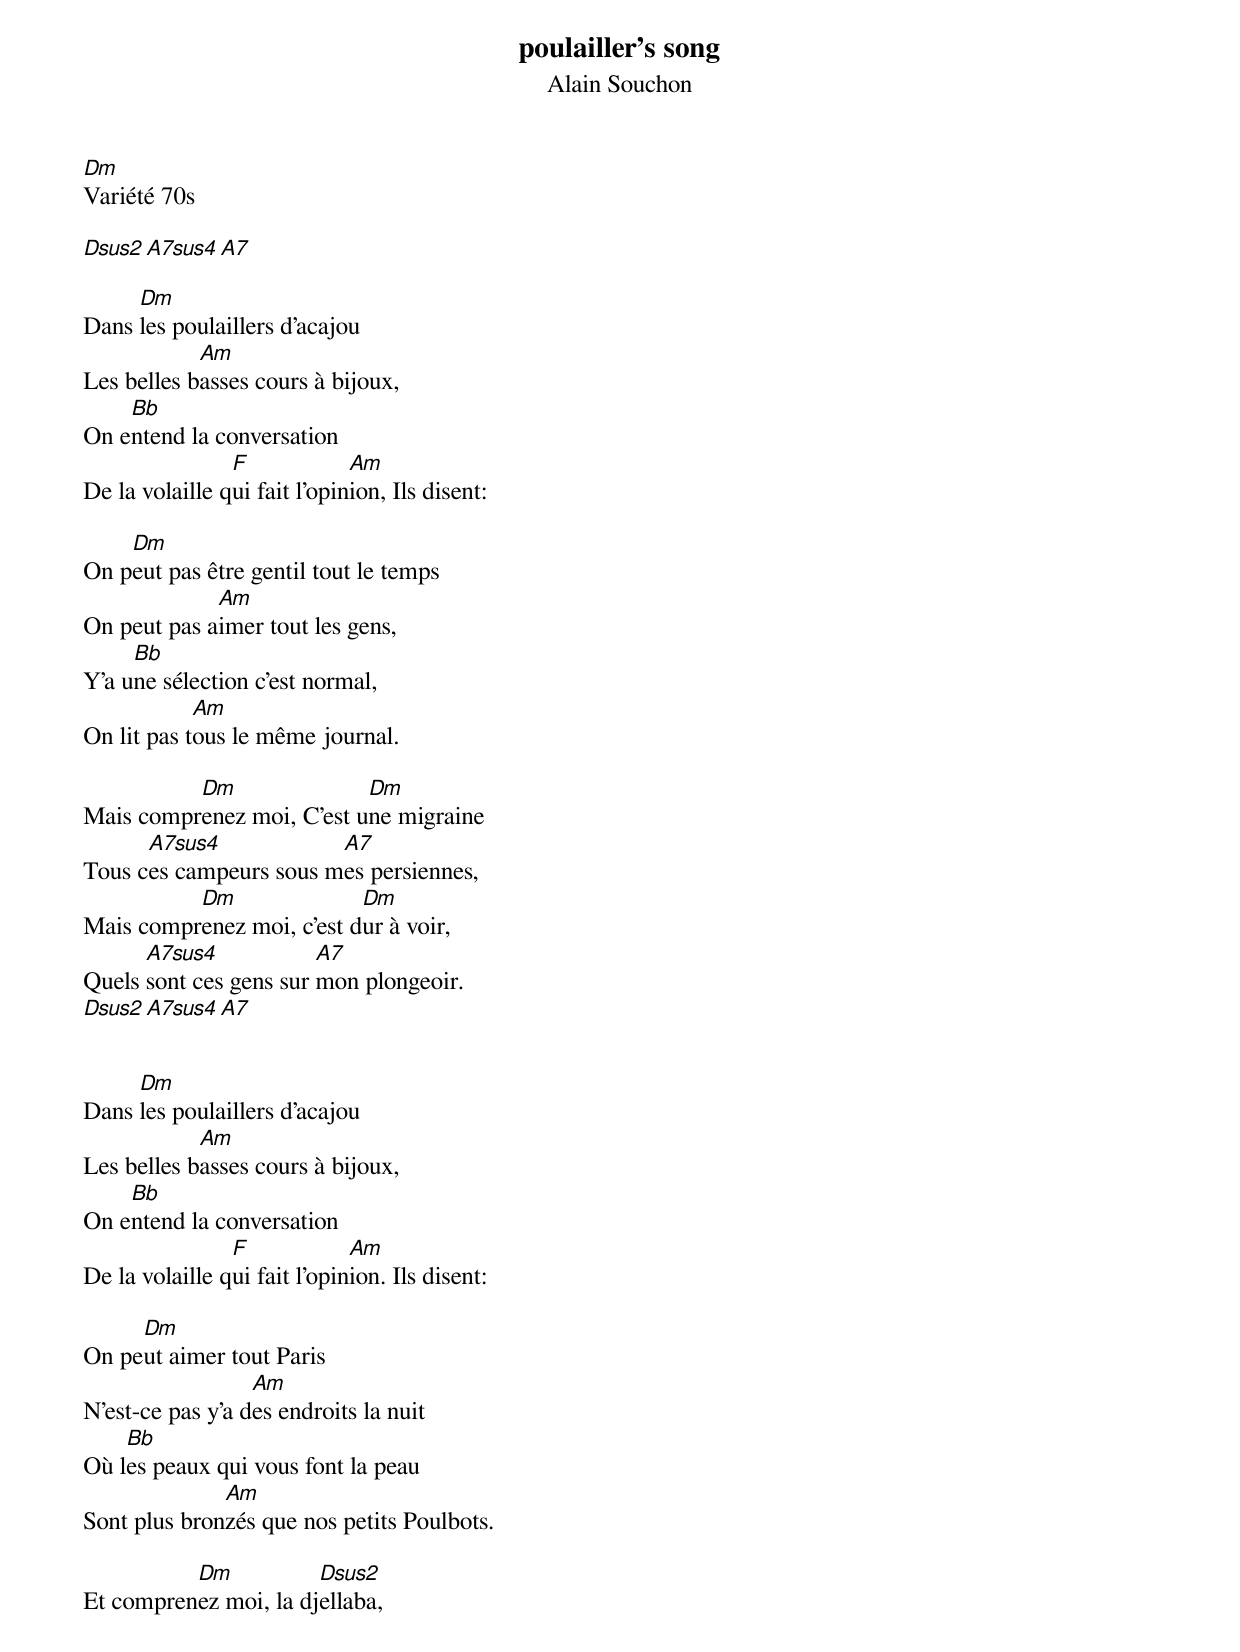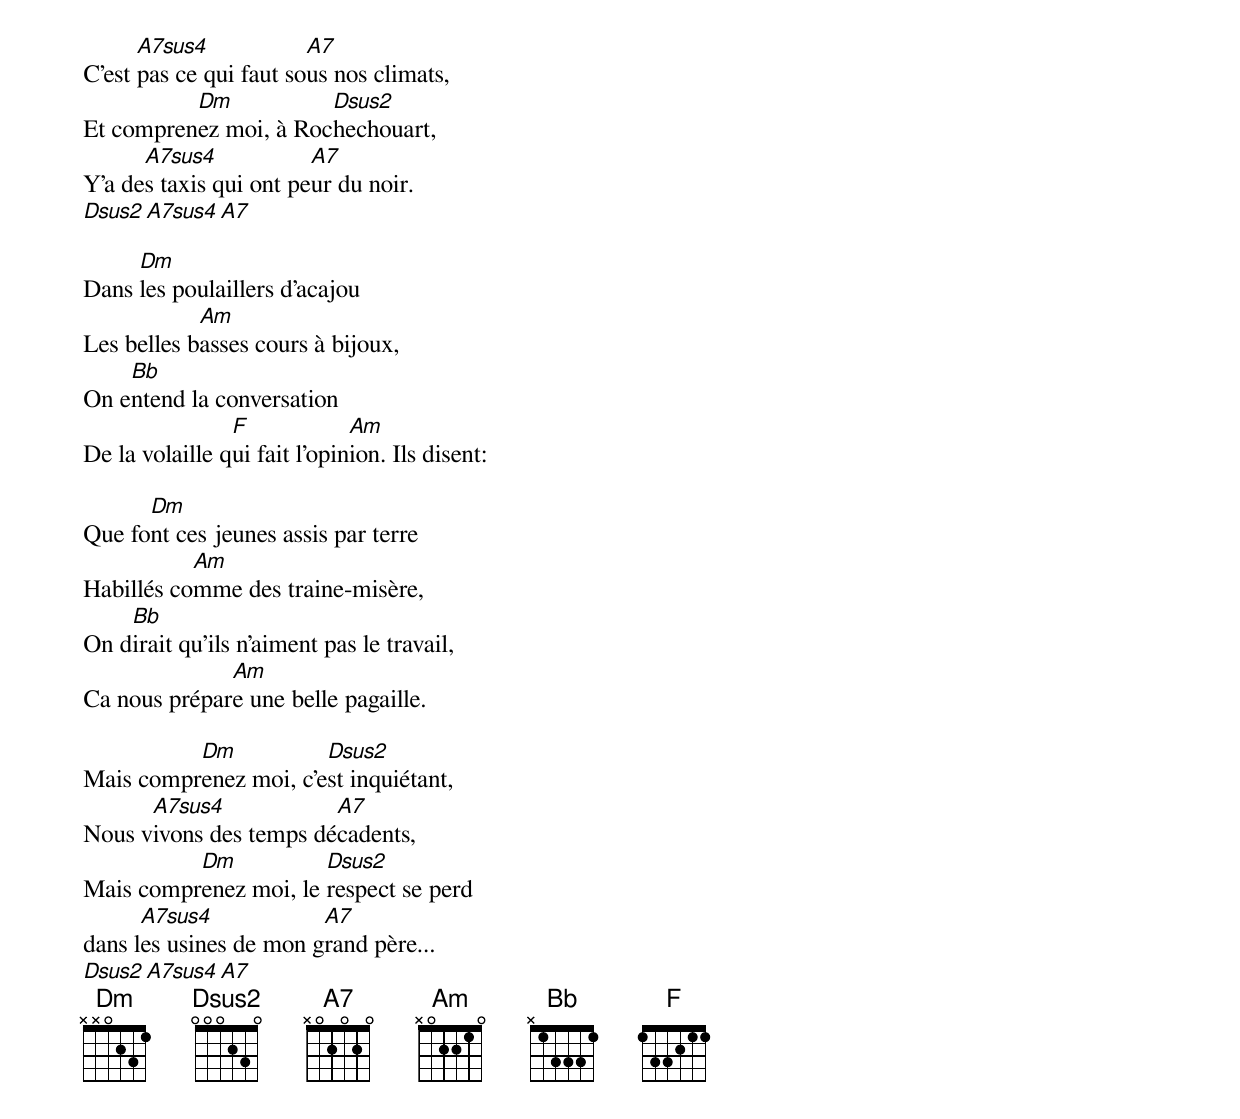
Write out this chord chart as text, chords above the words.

poulailler's song
Alain Souchon
Dm
Variété 70s

Dsus2     A7sus4   A7

     Dm
Dans les poulaillers d'acajou
            Am
Les belles basses cours à bijoux,
    Bb
On entend la conversation
                F             Am
De la volaille qui fait l'opinion, Ils disent:

    Dm
On peut pas être gentil tout le temps
             Am
On peut pas aimer tout les gens,
     Bb
Y'a une sélection c'est normal,
            Am
On lit pas tous le même journal.

          Dm               Dm
Mais comprenez moi, C'est une migraine
      A7sus4            A7
Tous ces campeurs sous mes persiennes,
          Dm               Dm
Mais comprenez moi, c'est dur à voir,
      A7sus4            A7
Quels sont ces gens sur mon plongeoir.
Dsus2     A7sus4   A7


     Dm
Dans les poulaillers d'acajou
            Am
Les belles basses cours à bijoux,
    Bb
On entend la conversation
                F             Am
De la volaille qui fait l'opinion. Ils disent:

     Dm
On peut aimer tout Paris
                  Am
N'est-ce pas y'a des endroits la nuit
    Bb
Où les peaux qui vous font la peau
              Am
Sont plus bronzés que nos petits Poulbots.

          Dm           Dsus2
Et comprenez moi, la djellaba,
      A7sus4            A7
C'est pas ce qui faut sous nos climats,
          Dm           Dsus2
Et comprenez moi, à Rochechouart,
      A7sus4            A7
Y'a des taxis qui ont peur du noir.
Dsus2     A7sus4   A7

     Dm
Dans les poulaillers d'acajou
            Am
Les belles basses cours à bijoux,
    Bb
On entend la conversation
                F             Am
De la volaille qui fait l'opinion. Ils disent:

      Dm
Que font ces jeunes assis par terre
           Am
Habillés comme des traine-misère,
    Bb
On dirait qu'ils n'aiment pas le travail,
              Am
Ca nous prépare une belle pagaille.

          Dm           Dsus2
Mais comprenez moi, c'est inquiétant,
      A7sus4            A7
Nous vivons des temps décadents,
          Dm           Dsus2
Mais comprenez moi, le respect se perd
      A7sus4            A7
dans les usines de mon grand père...
Dsus2     A7sus4   A7
